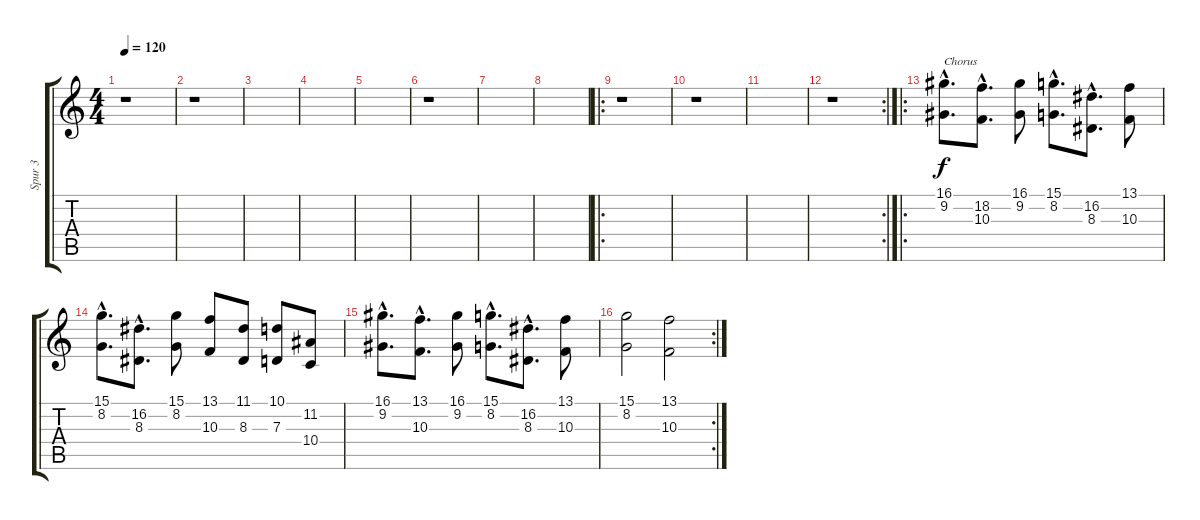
\track ("Spur 3" "Spur 3") {instrument violin}
\staff {score tabs}
\tuning (E4 B3 G3 D3 A2 E2) {hide}
\ts (4 4)
\tempo 120
\clef g2
\ks c
r.1{dy f instrument violin} |
r.1 |
|
|
|
r.1 |
|
|
\ro
r.1 |
r.1 |
|
\rc 2
r.1 |
\ro
(16.1{hac} 9.2{hac}).8{d txt "Chorus"} (18.2{hac} 10.3{hac}).8{d} (16.1 9.2).8 (15.1{hac} 8.2{hac}).8{d} (16.2{hac} 8.3{hac}).8{d} (13.1 10.3).8 |
(15.1{hac} 8.2{hac}).8{d} (16.2{hac} 8.3{hac}).8{d} (15.1 8.2).8 (13.1 10.3).8 (11.1 8.3).8 (10.1 7.3).8 (11.2 10.4).8 |
(16.1{hac} 9.2{hac}).8{d} (13.1{hac} 10.3{hac}).8{d} (16.1 9.2).8 (15.1{hac} 8.2{hac}).8{d} (16.2{hac} 8.3{hac}).8{d} (13.1 10.3).8 |
\rc 2
(15.1 8.2).2 (13.1 10.3).2
